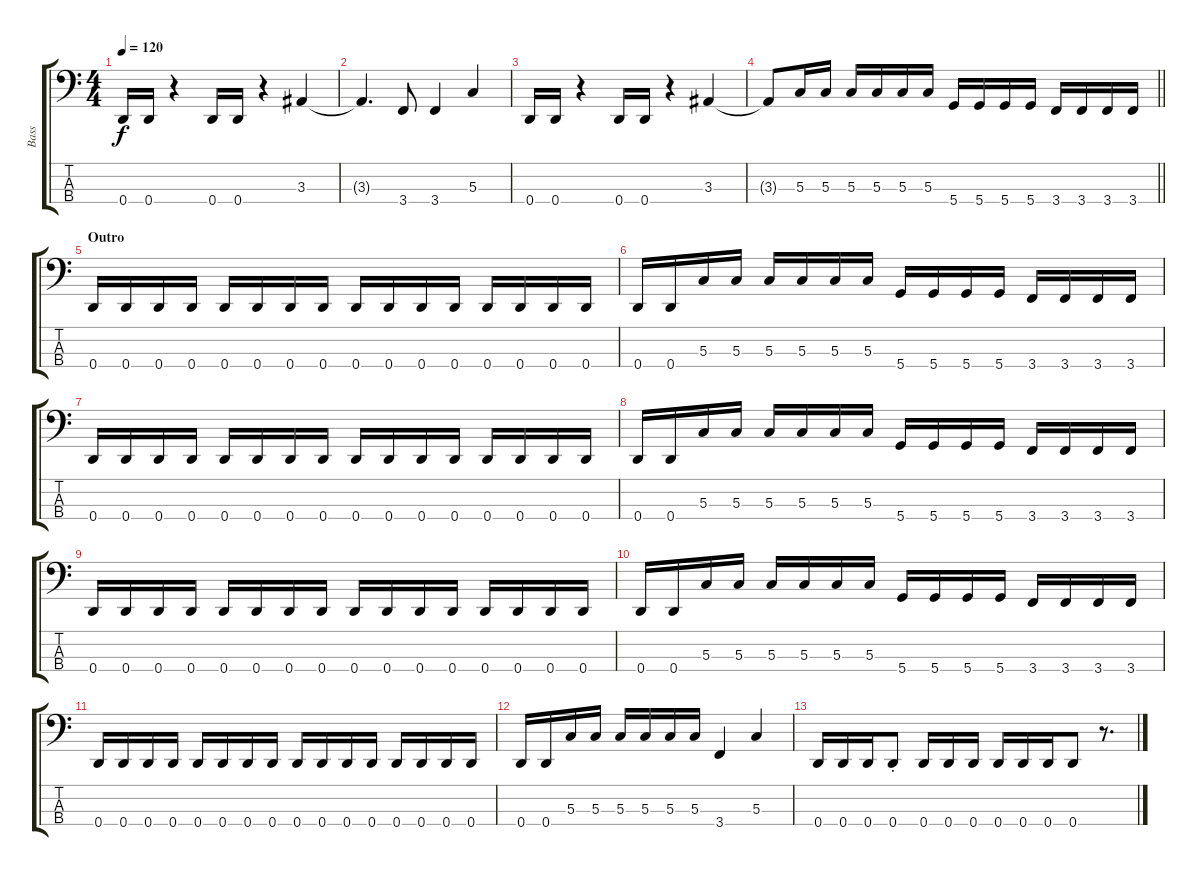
\track ("Bass" "Bass") {instrument electricbasspick}
\staff {score tabs}
\tuning (F2 C2 G1 D1) {hide}
\ts (4 4)
\tempo 120
\clef f4
\ks c
0.4.16{dy f} 0.4.16 r.4 0.4.16 0.4.16 r.4 3.3.4 |
3.3{t}.4{d} 3.4.8 3.4.4 5.3.4 |
0.4.16 0.4.16 r.4 0.4.16 0.4.16 r.4 3.3.4 |
\barLineRight lightlight
3.3{t}.8 5.3.16 5.3.16 5.3.16 5.3.16 5.3.16 5.3.16 5.4.16 5.4.16 5.4.16 5.4.16 3.4.16 3.4.16 3.4.16 3.4.16 |
\section ("" "Outro")
0.4.16 0.4.16 0.4.16 0.4.16 0.4.16 0.4.16 0.4.16 0.4.16 0.4.16 0.4.16 0.4.16 0.4.16 0.4.16 0.4.16 0.4.16 0.4.16 |
0.4.16 0.4.16 5.3.16 5.3.16 5.3.16 5.3.16 5.3.16 5.3.16 5.4.16 5.4.16 5.4.16 5.4.16 3.4.16 3.4.16 3.4.16 3.4.16 |
0.4.16 0.4.16 0.4.16 0.4.16 0.4.16 0.4.16 0.4.16 0.4.16 0.4.16 0.4.16 0.4.16 0.4.16 0.4.16 0.4.16 0.4.16 0.4.16 |
0.4.16 0.4.16 5.3.16 5.3.16 5.3.16 5.3.16 5.3.16 5.3.16 5.4.16 5.4.16 5.4.16 5.4.16 3.4.16 3.4.16 3.4.16 3.4.16 |
0.4.16 0.4.16 0.4.16 0.4.16 0.4.16 0.4.16 0.4.16 0.4.16 0.4.16 0.4.16 0.4.16 0.4.16 0.4.16 0.4.16 0.4.16 0.4.16 |
0.4.16 0.4.16 5.3.16 5.3.16 5.3.16 5.3.16 5.3.16 5.3.16 5.4.16 5.4.16 5.4.16 5.4.16 3.4.16 3.4.16 3.4.16 3.4.16 |
0.4.16 0.4.16 0.4.16 0.4.16 0.4.16 0.4.16 0.4.16 0.4.16 0.4.16 0.4.16 0.4.16 0.4.16 0.4.16 0.4.16 0.4.16 0.4.16 |
0.4.16 0.4.16 5.3.16 5.3.16 5.3.16 5.3.16 5.3.16 5.3.16 3.4.4 5.3.4 |
0.4.16 0.4.16 0.4.16 0.4{st}.8 0.4.16 0.4.16 0.4.16 0.4.16 0.4.16 0.4.16 0.4.8 r.8{d}
